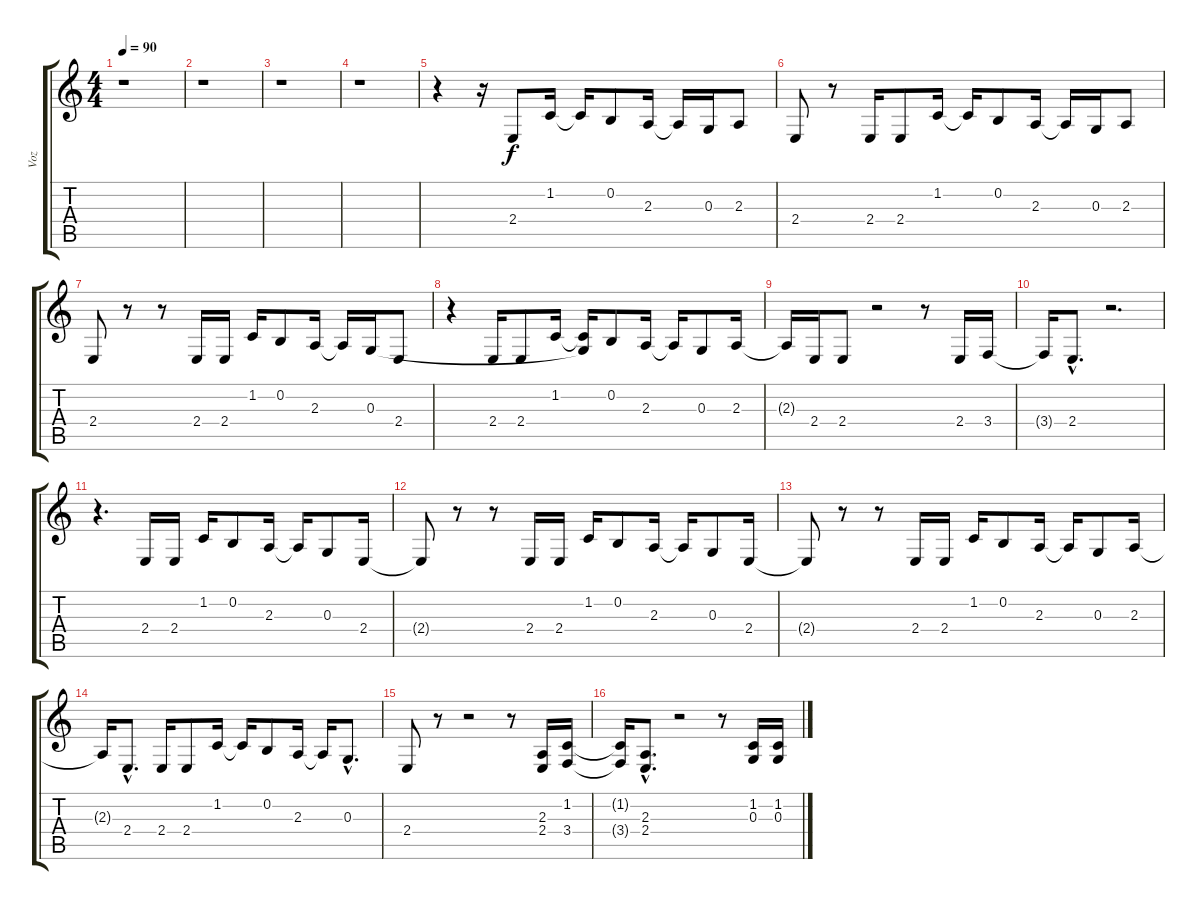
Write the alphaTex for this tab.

\track ("Voz" "Voz") {instrument lead6voice}
\staff {score tabs}
\tuning (E4 B3 G3 D3 A2 E2) {hide}
\ts (4 4)
\tempo 90
\clef g2
\ks c
r.1{dy f instrument lead6voice} |
r.1 |
r.1 |
r.1 |
r.4 r.16 2.4.8 1.2.16 1.2{t}.16 0.2.8 2.3.16 2.3{t}.16 0.3.16 2.3.8 |
2.4.8 r.8 2.4.16 2.4.8 1.2.16 1.2{t}.16 0.2.8 2.3.16 2.3{t}.16 0.3.16 2.3.8 |
2.4.8 r.8 r.8 2.4.16 2.4.16 1.2.16 0.2.8 2.3.16 2.3{t}.16 0.3.16 2.4.8 |
r.4 2.4.16 2.4.8 1.2.16 (1.2{t} 0.3{t}).16 0.2.8 2.3.16 2.3{t}.16 0.3.8 2.3.16 |
2.3{t}.16 2.4.16 2.4.8 r.2 r.8 2.4.16 3.4.16 |
3.4{t}.16 2.4{hac}.8{d} r.2{d} |
r.4{d} 2.4.16 2.4.16 1.2.16 0.2.8 2.3.16 2.3{t}.16 0.3.8 2.4.16 |
2.4{t}.8 r.8 r.8 2.4.16 2.4.16 1.2.16 0.2.8 2.3.16 2.3{t}.16 0.3.8 2.4.16 |
2.4{t}.8 r.8 r.8 2.4.16 2.4.16 1.2.16 0.2.8 2.3.16 2.3{t}.16 0.3.8 2.3.16 |
2.3{t}.16 2.4{hac}.8{d} 2.4.16 2.4.8 1.2.16 1.2{t}.16 0.2.8 2.3.16 2.3{t}.16 0.3{hac}.8{d} |
2.4.8 r.8 r.2 r.8 (2.3 2.4).16 (1.2 3.4).16 |
(1.2{t} 3.4{t}).16 (2.3{hac} 2.4{hac}).8{d} r.2 r.8 (1.2 0.3).16 (1.2 0.3).16
